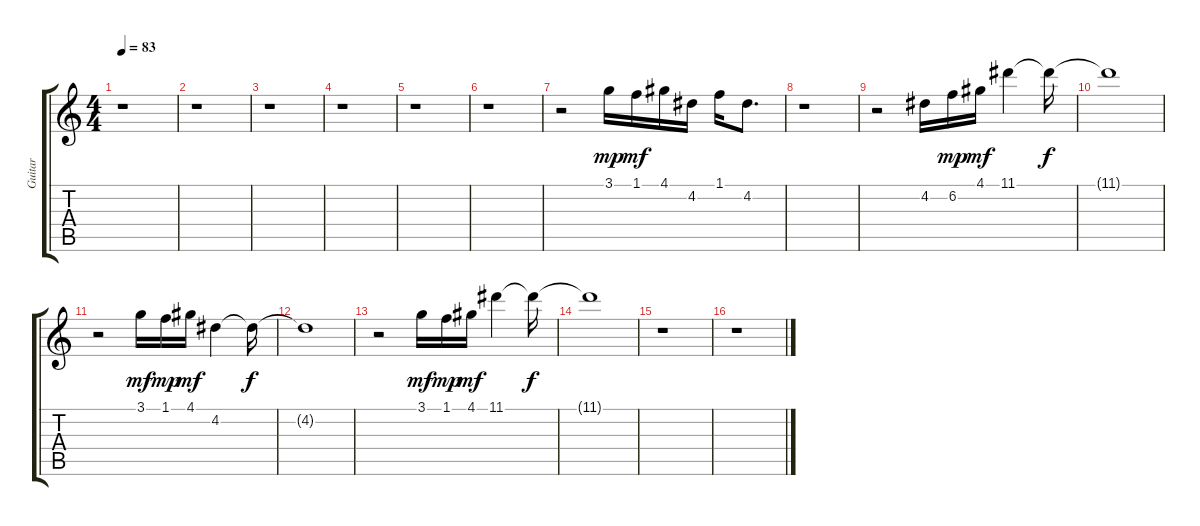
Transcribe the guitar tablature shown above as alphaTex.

\track ("Guitar" "Guitar") {instrument electricguitarclean}
\staff {score tabs}
\tuning (E4 B3 G3 D3 A2 E2) {hide}
\ts (4 4)
\tempo 83
\clef g2
\ks c
r.1{dy mp} |
r.1 |
r.1 |
r.1 |
r.1 |
r.1 |
r.2 3.1.16 1.1.16{dy mf} 4.1.16 4.2.16 1.1.16 4.2.8{d} |
r.1 |
r.2 4.2.16 6.2.16{dy mp} 4.1.16{dy mf} 11.1.4 11.1{t}.16{dy f} |
11.1{t}.1 |
r.2 3.1.16{dy mf} 1.1.16{dy mp} 4.1.16{dy mf} 4.2.4 4.2{t}.16{dy f} |
4.2{t}.1 |
r.2 3.1.16{dy mf} 1.1.16{dy mp} 4.1.16{dy mf} 11.1.4 11.1{t}.16{dy f} |
11.1{t}.1 |
r.1 |
r.1
